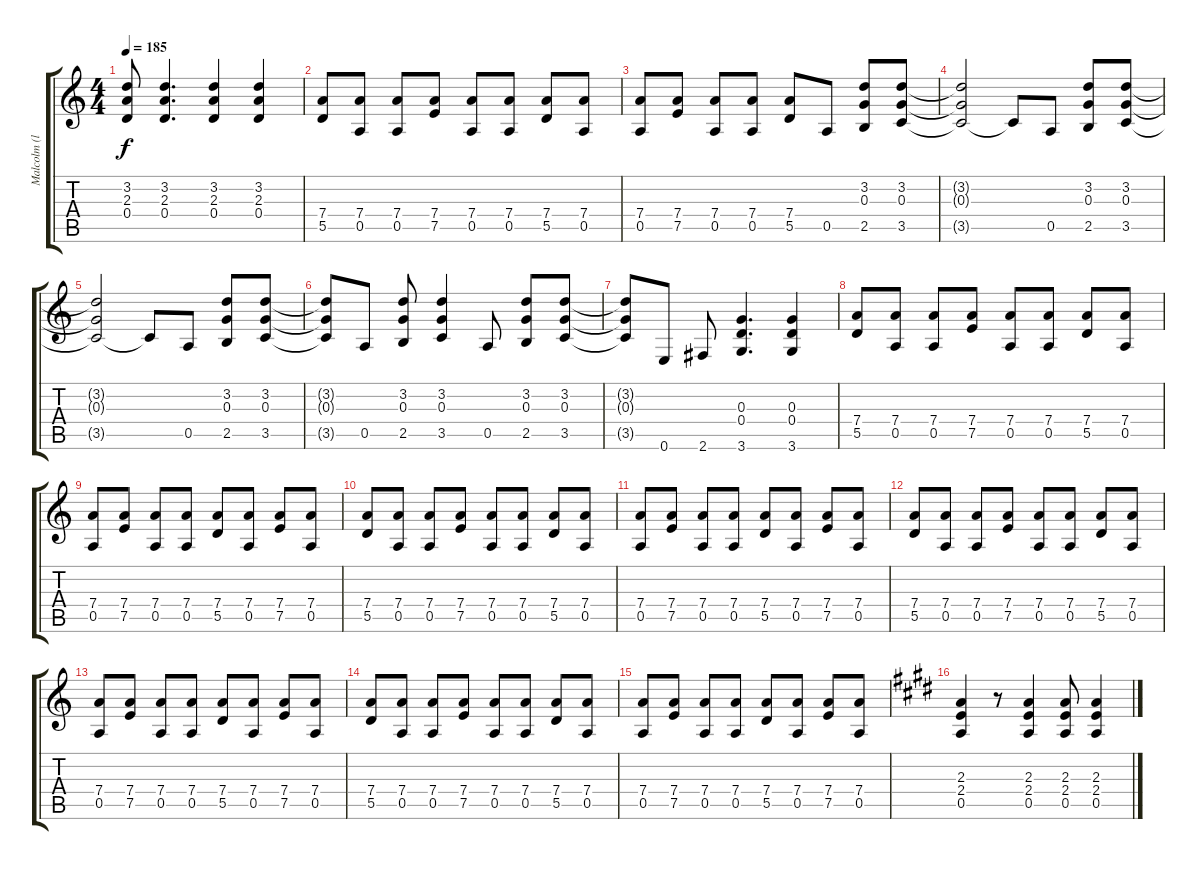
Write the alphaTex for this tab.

\track ("Malcolm (live)" "Malcolm (l") {instrument overdrivenguitar}
\staff {score tabs}
\tuning (E4 B3 G3 D3 A2 E2) {hide}
\ts (4 4)
\tempo 185
\clef g2
\ks c
(3.2{t} 2.3{t} 0.4{t}).8{dy f} (3.2 2.3 0.4).4{d} (3.2 2.3 0.4).4 (3.2 2.3 0.4).4 |
(7.4 5.5).8 (7.4 0.5).8 (7.4 0.5).8 (7.4 7.5).8 (7.4 0.5).8 (7.4 0.5).8 (7.4 5.5).8 (7.4 0.5).8 |
(7.4 0.5).8 (7.4 7.5).8 (7.4 0.5).8 (7.4 0.5).8 (7.4 5.5).8 0.5.8 (3.2 0.3 2.5).8 (3.2 0.3 3.5).8 |
(3.2{t} 0.3{t} 3.5{t}).2 3.5{t}.8 0.5.8 (3.2 0.3 2.5).8 (3.2 0.3 3.5).8 |
(3.2{t} 0.3{t} 3.5{t}).2 3.5{t}.8 0.5.8 (3.2 0.3 2.5).8 (3.2 0.3 3.5).8 |
(3.2{t} 0.3{t} 3.5{t}).8 0.5.8 (3.2 0.3 2.5).8 (3.2 0.3 3.5).4 0.5.8 (3.2 0.3 2.5).8 (3.2 0.3 3.5).8 |
(3.2{t} 0.3{t} 3.5{t}).8 0.6.8 2.6.8 (0.3 0.4 3.6).4{d} (0.3 0.4 3.6).4 |
(7.4 5.5).8 (7.4 0.5).8 (7.4 0.5).8 (7.4 7.5).8 (7.4 0.5).8 (7.4 0.5).8 (7.4 5.5).8 (7.4 0.5).8 |
(7.4 0.5).8 (7.4 7.5).8 (7.4 0.5).8 (7.4 0.5).8 (7.4 5.5).8 (7.4 0.5).8 (7.4 7.5).8 (7.4 0.5).8 |
(7.4 5.5).8 (7.4 0.5).8 (7.4 0.5).8 (7.4 7.5).8 (7.4 0.5).8 (7.4 0.5).8 (7.4 5.5).8 (7.4 0.5).8 |
(7.4 0.5).8 (7.4 7.5).8 (7.4 0.5).8 (7.4 0.5).8 (7.4 5.5).8 (7.4 0.5).8 (7.4 7.5).8 (7.4 0.5).8 |
(7.4 5.5).8 (7.4 0.5).8 (7.4 0.5).8 (7.4 7.5).8 (7.4 0.5).8 (7.4 0.5).8 (7.4 5.5).8 (7.4 0.5).8 |
(7.4 0.5).8 (7.4 7.5).8 (7.4 0.5).8 (7.4 0.5).8 (7.4 5.5).8 (7.4 0.5).8 (7.4 7.5).8 (7.4 0.5).8 |
(7.4 5.5).8 (7.4 0.5).8 (7.4 0.5).8 (7.4 7.5).8 (7.4 0.5).8 (7.4 0.5).8 (7.4 5.5).8 (7.4 0.5).8 |
(7.4 0.5).8 (7.4 7.5).8 (7.4 0.5).8 (7.4 0.5).8 (7.4 5.5).8 (7.4 0.5).8 (7.4 7.5).8 (7.4 0.5).8 |
\ks e
(2.3 2.4 0.5).4 r.8 (2.3 2.4 0.5).4 (2.3 2.4 0.5).8 (2.3 2.4 0.5).4
